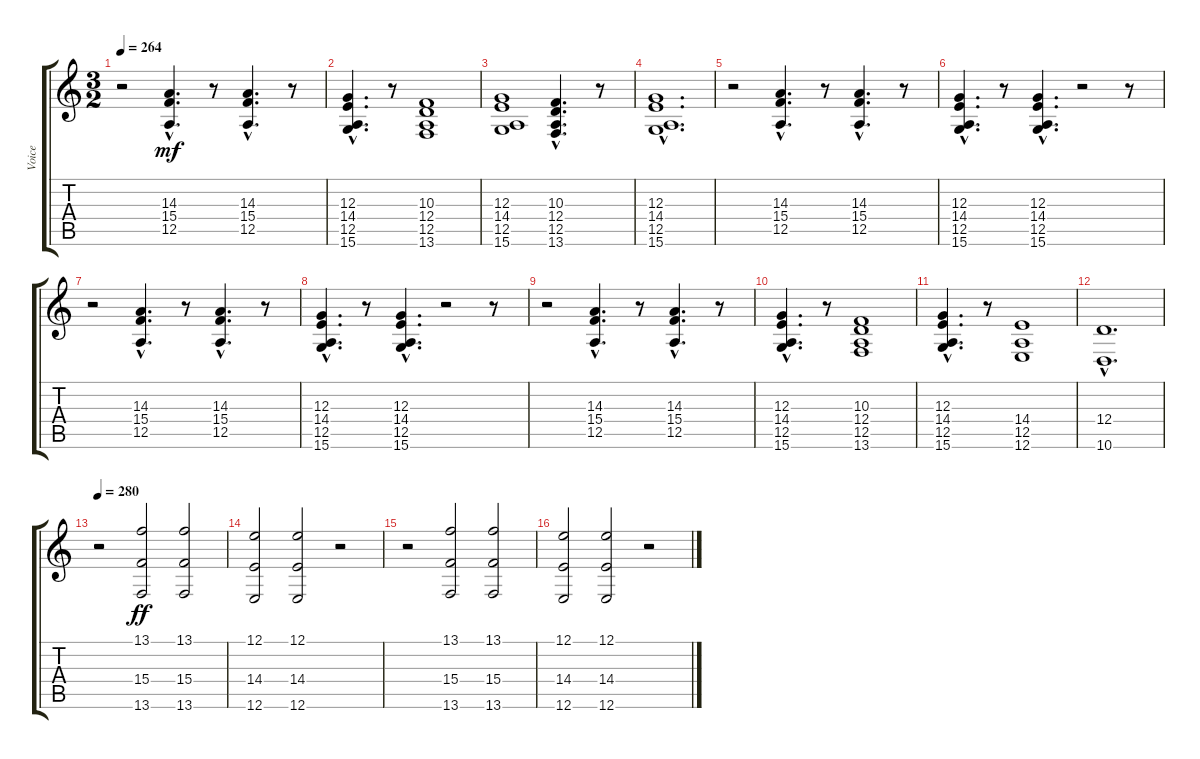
\track ("Voice" "Voice") {instrument choiraahs}
\staff {score tabs}
\tuning (E4 B3 G3 D3 A2 E2) {hide}
\ts (3 2)
\tempo 264
\clef g2
\ks c
r.2{dy mf} (14.3{hac} 15.4{hac} 12.5{hac}).4{d} r.8 (14.3{hac} 15.4{hac} 12.5{hac}).4{d} r.8 |
(12.3{hac} 14.4{hac} 12.5{hac} 15.6{hac}).4{d} r.8 (10.3 12.4 12.5 13.6).1 |
(12.3 14.4 12.5 15.6).1 (10.3{hac} 12.4{hac} 12.5{hac} 13.6{hac}).4{d} r.8 |
(12.3{hac} 14.4{hac} 12.5{hac} 15.6{hac}).1{d} |
r.2 (14.3{hac} 15.4{hac} 12.5{hac}).4{d} r.8 (14.3{hac} 15.4{hac} 12.5{hac}).4{d} r.8 |
(12.3{hac} 14.4{hac} 12.5{hac} 15.6{hac}).4{d} r.8 (12.3{hac} 14.4{hac} 12.5{hac} 15.6{hac}).4{d} r.2 r.8 |
r.2 (14.3{hac} 15.4{hac} 12.5{hac}).4{d} r.8 (14.3{hac} 15.4{hac} 12.5{hac}).4{d} r.8 |
(12.3{hac} 14.4{hac} 12.5{hac} 15.6{hac}).4{d} r.8 (12.3{hac} 14.4{hac} 12.5{hac} 15.6{hac}).4{d} r.2 r.8 |
r.2 (14.3{hac} 15.4{hac} 12.5{hac}).4{d} r.8 (14.3{hac} 15.4{hac} 12.5{hac}).4{d} r.8 |
(12.3{hac} 14.4{hac} 12.5{hac} 15.6{hac}).4{d} r.8 (10.3 12.4 12.5 13.6).1 |
(12.3{hac} 14.4{hac} 12.5{hac} 15.6{hac}).4{d} r.8 (14.4 12.5 12.6).1 |
(12.4{hac} 10.6{hac}).1{d} |
\tempo 280
r.2 (13.1 15.4 13.6).2{dy ff} (13.1 15.4 13.6).2 |
(12.1 14.4 12.6).2 (12.1 14.4 12.6).2 r.2 |
r.2 (13.1 15.4 13.6).2 (13.1 15.4 13.6).2 |
(12.1 14.4 12.6).2 (12.1 14.4 12.6).2 r.2
